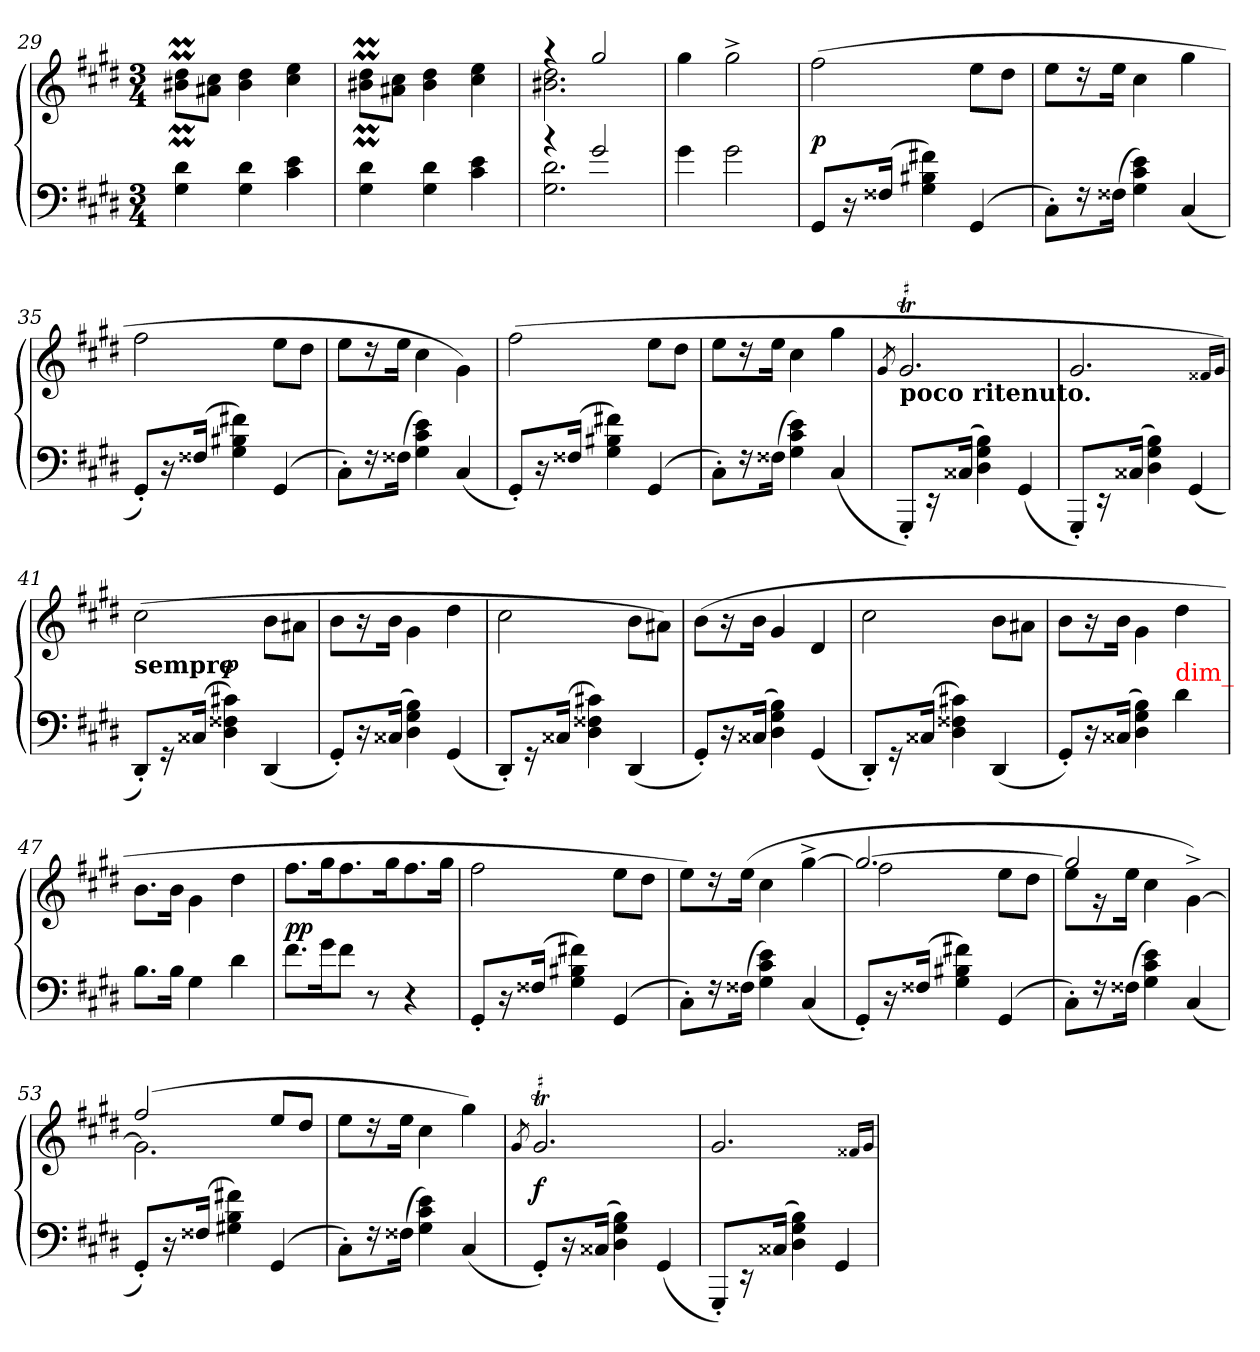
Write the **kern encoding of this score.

**kern	**kern	**dynam
*part1	*part1	*part1
*staff2	*staff1	*staff1/2
*clefF4	*clefG2	*
*k[f#c#g#d#]	*k[f#c#g#d#]	*
*c#:	*c#:	*
*M3/4	*M3/4	*
=29	=29	=29
4d# 4G#	8dd#m 8b#XmL	.
.	8cc# 8a#XJ	.
4d# 4G#	4dd# 4b#	.
4e 4c#	4ee 4cc#	.
=30	=30	=30
4d# 4G#	8dd#m 8b#XmL	.
.	8cc# 8a#XJ	.
4d# 4G#	4dd# 4b#	.
4e 4c#	4ee 4cc#	.
=31	=31	=31
*^	*^	*
4rb	2.G# 2.d#	4raa	2.b#X 2.dd#	.
2g#	.	2gg#	.	.
*v	*v	*	*	*
*	*v	*v	*
=32	=32	=32
4g#	4gg#	.
2g#	2gg#^<	.
=33	=33	=33
8GG#L	(>2ff#	p
16r	.	.
(<16F##XJk	.	.
4f#X 4B#X 4G#)	.	.
(>4GG#	8eeL	.
.	8dd#J	.
=34	=34	=34
8C#'>L)	8eeL	.
16r	16r	.
(<16F##XJk	16eeJk	.
4e 4c# 4G#)	4cc#	.
(4C#/	4gg#	.
=35	=35	=35
8GG#'<L)	2ff#	.
16r	.	.
(<16F##XJk	.	.
4f#X 4B#X 4G#)	.	.
(>4GG#	8eeL	.
.	8dd#J	.
=36	=36	=36
8C#'>L)	8eeL	.
16r	16r	.
(<16F##XJk	16eeJk	.
4e 4c# 4G#)	4cc#	.
(<4C#/	4g#\)	.
=37	=37	=37
8GG#'<L)	(2ff#	.
16r	.	.
(<16F##XJk	.	.
4f#X 4B#X 4G#)	.	.
(>4GG#	8eeL	.
.	8dd#J	.
=38	=38	=38
8C#'>L)	8eeL	.
16r	16r	.
(<16F##XJk	16eeJk	.
4e 4c# 4G#)	4cc#	.
(<4C#/	4gg#	.
=39	=39	=39
.	8qg#/	.
!	!LO:TX:b:B:t=poco ritenuto.	!
!	!LO:TR:acc=#	!
8GGG#'<L)	2.g#T	.
16r	.	.
(<16C##XJk	.	.
4B 4G# 4D#)	.	.
(4GG#	.	.
=40	=40	=40
8GGG#'<L)	2.g#	.
16r	.	.
(<16C##XJk	.	.
4B 4G# 4D#)	.	.
(4GG#	.	.
.	16qqf##XTTT/LL	.
.	16qqg#/JJ)	.
=41	=41	=41
*	*^	*
!	!LO:TX:b:B:t=sempre	!	!
8DD#'<L)	(2cc#	4ryy	.
16r	.	.	.
(<16C##XJk	.	.	.
4c#X 4F##X 4D#)	.	2ryy	p
(4DD#	8b\L	.	.
.	8a#XJ	.	.
*	*v	*v	*
=42	=42	=42
8GG#'L)	8bL	.
16r	16r	.
(<16C##XJk	16bJk	.
4B 4G# 4D#)	4g#\	.
(4GG#	4dd#	.
=43	=43	=43
8DD#'<L)	2cc#	.
16r	.	.
(<16C##XJk	.	.
4c#X 4F##X 4D#)	.	.
(4DD#	8b\L	.
.	8a#XJ)	.
=44	=44	=44
8GG#'<L)	(8bL	.
16r	16r	.
(<16C##XJk	16bJk	.
4B 4G# 4D#)	4g#	.
(4GG#	4d#	.
=45	=45	=45
8DD#'<L)	2cc#	.
16r	.	.
(<16C##XJk	.	.
4c#X 4F##X 4D#)	.	.
(4DD#	8b\L	.
.	8a#XJ	.
=46	=46	=46
8GG#'<L)	8bL	.
16r	16r	.
(<16C##XJk	16bJk	.
4B 4G# 4D#)	4g#\	.
!LO:TX:a:color=red:t=dim_	!	!
4d#	4dd#	.
=47	=47	=47
8.BL	8.bL	.
16BJk	16bJk	.
4G#	4g#\	.
4d#	4dd#	.
=48	=48	=48
8.f#L	8.ff#L	pp
16g#k	16gg#k	.
8f#J	8.ff#	.
8r	.	.
.	16gg#k	.
4r	8.ff#	.
.	16gg#Jk	.
=49	=49	=49
8GG#'<L	2ff#	.
16r	.	.
(<16F##XJk	.	.
4f#X 4B#X 4G#)	.	.
(<4GG#/	8eeL	.
.	8dd#J	.
=50	=50	=50
8C#'>\L)	8eeL)	.
16r	16r	.
(<16F##X\Jk	(>16eeJk	.
4e 4c# 4G#)	4cc#	.
(4C#	[4gg#^	.
=51	=51	=51
*	*^	*
8GG#'<L)	2.gg#_	2ff#	.
16r	.	.	.
(<16F##XJk	.	.	.
4f#X 4B#X 4G#)	.	.	.
(4GG#	.	8eeL	.
.	.	8dd#J	.
=52	=52	=52	=52
8C#'>L)	2gg#]	8eeL	.
16r	.	16r	.
(<16F##XJk	.	16eeJk	.
4e 4c# 4G#)	.	4cc#	.
(<4C#/	[4g#^>\)	4ryy	.
=53	=53	=53	=53
8GG#'<L)	(2ff#	2.g#]	.
16r	.	.	.
(<16F##XJk	.	.	.
4f#X 4B 4G#X)	.	.	.
(>4GG#	8eeL	.	.
.	8dd#J	.	.
*	*v	*v	*
=54	=54	=54
8C#'>L)	8eeL	.
16r	16r	.
(<16F##XJk	16eeJk	.
4G# 4c# 4e)	4cc#	.
(4C#	4gg#)	.
=55	=55	=55
.	8qg#/	.
!	!LO:TR:acc=#	!
8GG#'<L)	2.g#T	f
16r	.	.
(<16C##XJk	.	.
4B 4G# 4D#)	.	.
(4GG#	.	.
=56	=56	=56
8GGG#'<L)	2.g#	.
16r	.	.
(<16C##XJk	.	.
4B 4G# 4D#)	.	.
4GG#	.	.
.	16qqf##XTTT/LL	.
.	16qqg#/JJ	.
=	=	=
*-	*-	*-
